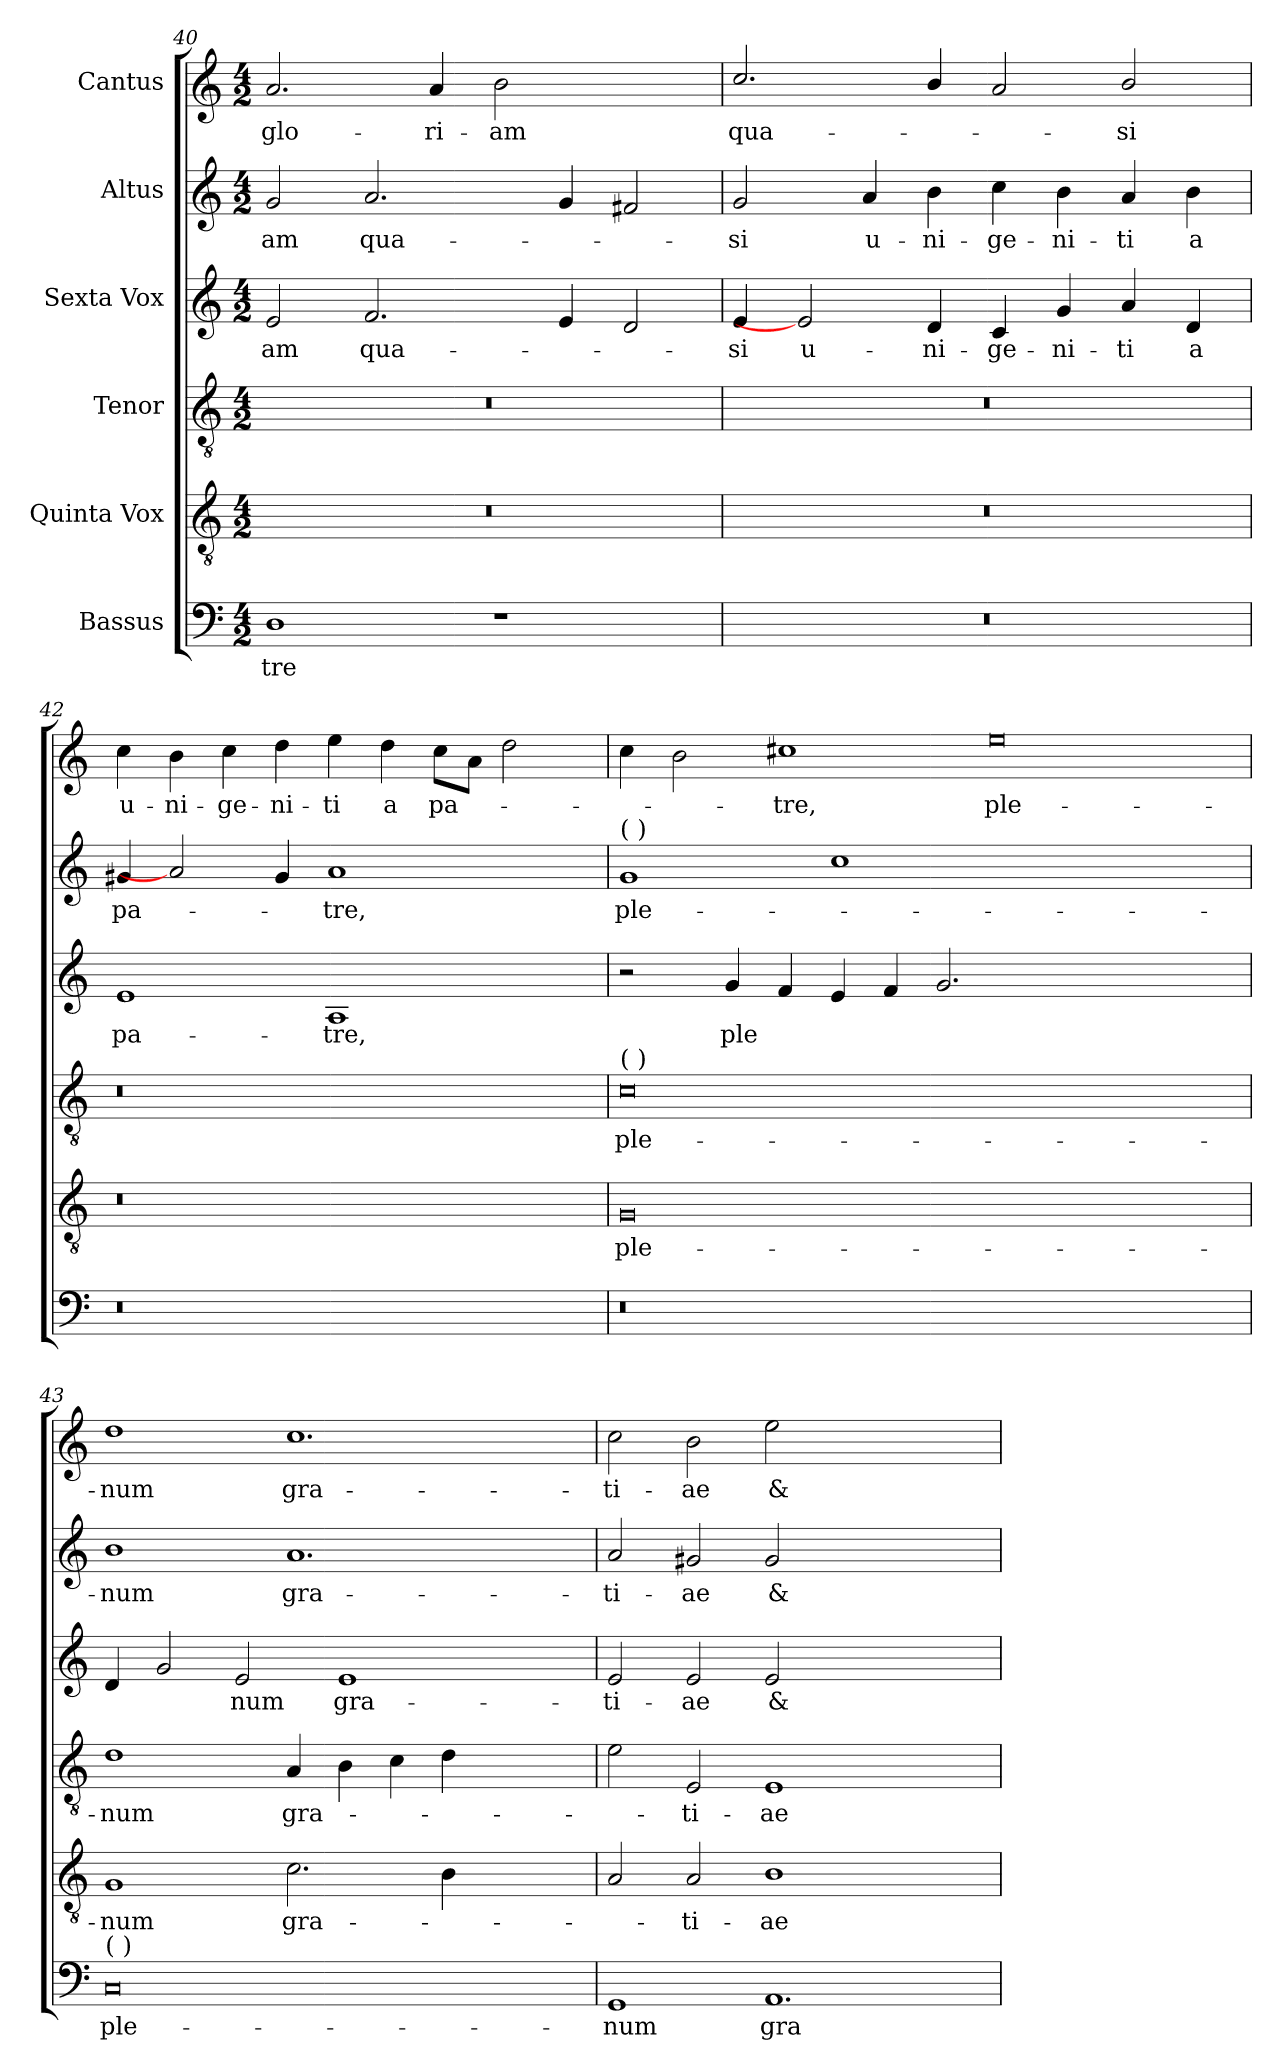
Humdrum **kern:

**kern	**text	**kern	**text	**kern	**text	**kern	**text	**kern	**text	**kern	**text
*part6	*part6	*part5	*part5	*part4	*part4	*part3	*part3	*part2	*part2	*part1	*part1
*staff6	*staff6	*staff5	*staff5	*staff4	*staff4	*staff3	*staff3	*staff2	*staff2	*staff1	*staff1
*I"Bassus	*	*I"Quinta Vox	*	*I"Tenor	*	*I"Sexta Vox	*	*I"Altus	*	*I"Cantus	*
!!LO:LB:g=z
*clefF4	*	*clefGv2	*	*clefGv2	*	*clefG2	*	*clefG2	*	*clefG2	*
*k[]	*	*k[]	*	*k[]	*	*k[]	*	*k[]	*	*k[]	*
*C:	*	*C:	*	*C:	*	*C:	*	*C:	*	*C:	*
*M4/2	*	*M4/2	*	*M4/2	*	*M4/2	*	*M4/2	*	*M4/2	*
=40A	=40A	=40A	=40A	=40A	=40A	=40A	=40A	=40A	=40A	=40A	=40A
!	!LO:LY:b	!	!	!	!	!	!LO:LY:b	!	!LO:LY:b	!	!LO:LY:b
1D	-tre	0r	.	0r	.	2e	-am	2g	-am	2.a	glo-
!	!	!	!	!	!	!	!LO:LY:b	!	!LO:LY:b	!	!
.	.	.	.	.	.	2.f	qua-	2.a	qua-	.	.
!	!	!	!	!	!	!	!	!	!	!	!LO:LY:b
.	.	.	.	.	.	.	.	.	.	4a	-ri-
!	!	!	!	!	!	!	!	!	!	!	!LO:LY:b
1r	.	.	.	.	.	.	.	.	.	2b	-am
.	.	.	.	.	.	4e	.	4g	.	.	.
.	.	.	.	.	.	2d	.	2f#X	.	2ryy	.
!!LO:LB:g=z
=41	=41	=41	=41	=41	=41	=41	=41	=41	=41	=41	=41
!	!	!	!	!	!	!	!LO:LY:b	!	!LO:LY:b	!	!LO:LY:b
*	*	*	*	*	*	*	*	*	*	*^	*
0r	.	0r	.	0r	.	4e	-si	2g	-si	2.cc	0ryy	qua-
!	!	!	!	!	!	!	!LO:LY:b	!	!	!	!	!
.	.	.	.	.	.	2e]	u-	.	.	.	.	.
!	!	!	!	!	!	!	!	!	!LO:LY:b	!	!	!
.	.	.	.	.	.	.	.	4a	u-	.	.	.
!	!	!	!	!	!	!	!LO:LY:b	!	!LO:LY:b	!	!	!
.	.	.	.	.	.	4d	-ni-	4b	-ni-	4b	.	.
!	!	!	!	!	!	!	!LO:LY:b	!	!LO:LY:b	!	!	!
.	.	.	.	.	.	4c	-ge-	4cc	-ge-	2a	.	.
!	!	!	!	!	!	!	!LO:LY:b	!	!LO:LY:b	!	!	!
.	.	.	.	.	.	4g	-ni-	4b	-ni-	.	.	.
!	!	!	!	!	!	!	!LO:LY:b	!	!LO:LY:b	!	!	!LO:LY:b
.	.	.	.	.	.	4a	-ti	4a	-ti	2b	.	-si
!	!	!	!	!	!	!	!LO:LY:b	!	!LO:LY:b	!	!	!
.	.	.	.	.	.	4d	a	4b	a	.	.	.
=42	=42	=42	=42	=42	=42	=42	=42	=42	=42	=42	=42	=42
!	!	!	!	!	!	!	!LO:LY:b	!	!LO:LY:b	!	!	!LO:LY:b
0r	.	0r	.	0r	.	1e	pa-	4g#X	pa-	4cc	0ryy	u-
!	!	!	!	!	!	!	!	!	!	!	!	!LO:LY:b
.	.	.	.	.	.	.	.	2a]	.	4b	.	-ni-
!	!	!	!	!	!	!	!	!	!	!	!	!LO:LY:b
.	.	.	.	.	.	.	.	.	.	4cc	.	-ge-
!	!	!	!	!	!	!	!	!	!	!	!	!LO:LY:b
.	.	.	.	.	.	.	.	4g#	.	4dd	.	-ni-
!	!	!	!	!	!	!	!LO:LY:b	!	!LO:LY:b	!	!	!LO:LY:b
.	.	.	.	.	.	1A	-tre,	1a	-tre,	4ee	.	-ti
!	!	!	!	!	!	!	!	!	!	!	!	!LO:LY:b
.	.	.	.	.	.	.	.	.	.	4dd	.	a
!	!	!	!	!	!	!	!	!	!	!	!	!LO:LY:b
.	.	.	.	.	.	.	.	.	.	8ccL	.	pa-
.	.	.	.	.	.	.	.	.	.	8aJ	.	.
.	.	.	.	.	.	.	.	.	.	2dd	.	.
4ryy	.	4ryy	.	4ryy	.	4ryy	.	4ryy	.	.	4ryy	.
=42	=42	=42	=42	=42	=42	=42	=42	=42	=42	=42	=42	=42
!	!	!	!	!	!	!	!	!LO:TX:a:t=(  )	!	!	!	!
!	!	!	!	!LO:TX:a:t=(  )	!	!	!	!	!	!	!	!
!	!	!	!LO:LY:b	!	!LO:LY:b	!	!	!	!LO:LY:b	!	!	!
0r	.	0G	ple-	0c	ple-	2r	.	1g	ple-	4cc	0ryy	.
.	.	.	.	.	.	.	.	.	.	2b	.	.
!	!	!	!	!	!	!	!LO:LY:b	!	!	!	!	!
.	.	.	.	.	.	4g	ple	.	.	.	.	.
!	!	!	!	!	!	!	!	!	!	!	!	!LO:LY:b
.	.	.	.	.	.	4f	.	.	.	1cc#X	.	-tre,
.	.	.	.	.	.	4e	.	1cc	.	.	.	.
.	.	.	.	.	.	4f	.	.	.	.	.	.
.	.	.	.	.	.	2.g	.	.	.	.	.	.
!	!	!	!	!	!	!	!	!	!	!	!	!LO:LY:b
.	.	.	.	.	.	.	.	.	.	0ee	.	ple-
1..ryy	.	1..ryy	.	1..ryy	.	.	.	1..ryy	.	.	1..ryy	.
.	.	.	.	.	.	1.ryy	.	.	.	.	.	.
=43	=43	=43	=43	=43	=43	=43	=43	=43	=43	=43	=43	=43
!LO:TX:a:t=(  )	!	!	!	!	!	!	!	!	!	!	!	!
!	!LO:LY:b	!	!LO:LY:b	!	!LO:LY:b	!	!	!	!LO:LY:b	!	!	!LO:LY:b
0C	ple-	1G	-num	1d	-num	4d	.	1b	-num	1dd	1ryy	-num
.	.	.	.	.	.	2g	.	.	.	.	.	.
!	!	!	!	!	!	!	!LO:LY:b	!	!	!	!	!
.	.	.	.	.	.	2e	num	.	.	.	.	.
!	!	!	!LO:LY:b	!	!LO:LY:b	!	!	!	!LO:LY:b	!	!	!LO:LY:b
.	.	2.c	gra-	4A	gra-	.	.	1.a	gra-	1.cc	2ryy	gra-
!	!	!	!	!	!	!	!LO:LY:b	!	!	!	!	!
.	.	.	.	4B	.	1e	gra-	.	.	.	.	.
.	.	.	.	4c	.	.	.	.	.	.	2ryy	.
.	.	4B	.	4d	.	.	.	.	.	.	.	.
2ryy	.	2ryy	.	2ryy	.	.	.	.	.	.	2ryy	.
.	.	.	.	.	.	4ryy	.	.	.	.	.	.
=44	=44	=44	=44	=44	=44	=44	=44	=44	=44	=44	=44	=44
!	!LO:LY:b	!	!	!	!	!	!LO:LY:b	!	!LO:LY:b	!	!	!LO:LY:b
1GG	-num	2A	.	2e	.	2e	-ti-	2a	-ti-	2cc	1ryy	-ti-
!	!	!	!LO:LY:b	!	!LO:LY:b	!	!LO:LY:b	!	!LO:LY:b	!	!	!LO:LY:b
.	.	2A	-ti-	2E	-ti-	2e	-ae	2g#X	-ae	2b	.	-ae
!	!LO:LY:b	!	!LO:LY:b	!	!LO:LY:b	!	!LO:LY:b	!	!LO:LY:b	!	!	!LO:LY:b
1.AA	gra-	1B	-ae	1E	-ae	2e	&	2g#	&	2ee	1.ryy	&
.	.	.	.	.	.	1ryy	.	1ryy	.	1ryy	.	.
.	.	2ryy	.	2ryy	.	.	.	.	.	.	.	.
*	*	*	*	*	*	*	*	*	*	*v	*v	*
=	=	=	=	=	=	=	=	=	=	=	=
*-	*-	*-	*-	*-	*-	*-	*-	*-	*-	*-	*-
